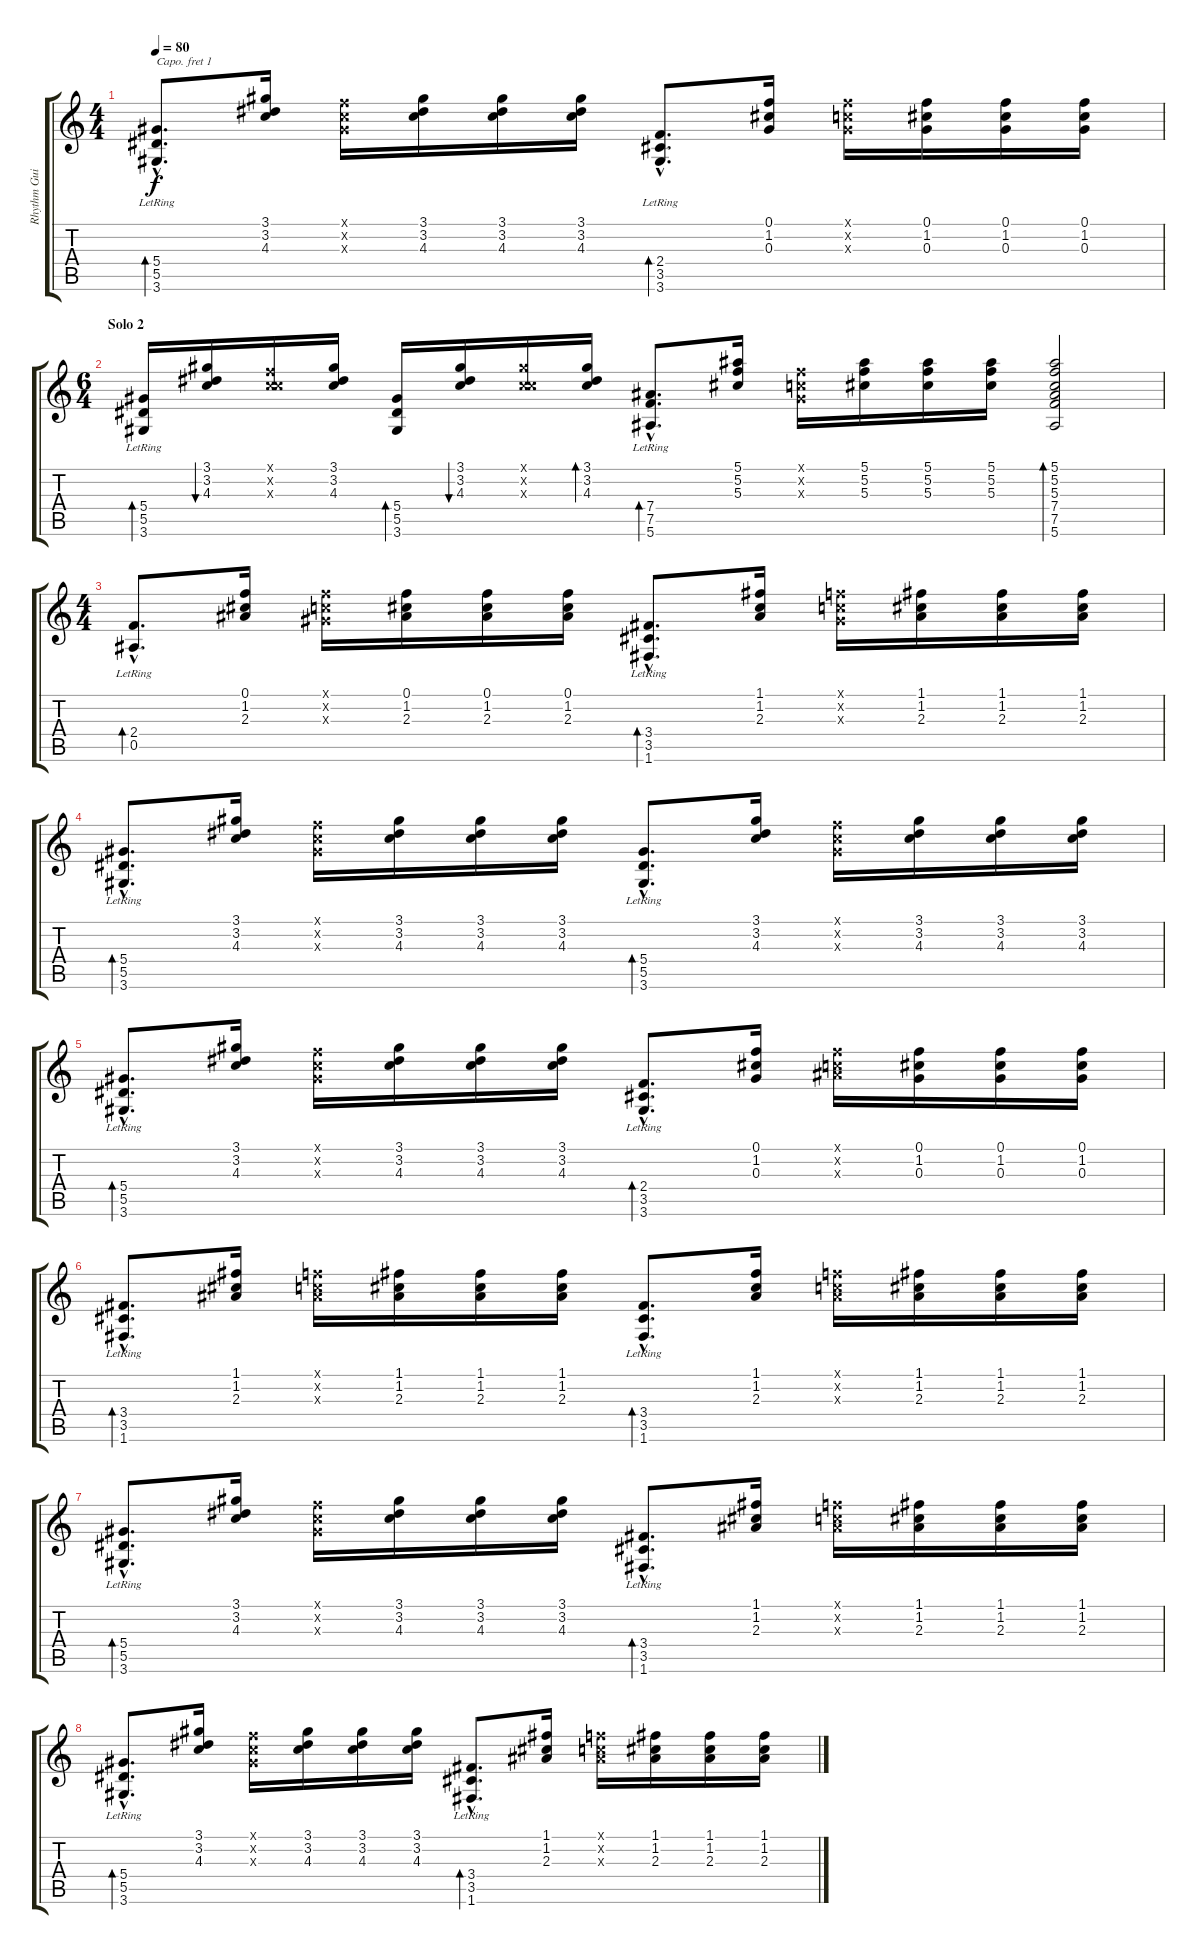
\track ("Rhythm Guitar" "Rhythm Gui") {instrument acousticguitarsteel}
\staff {score tabs}
\capo 1
\tuning (E4 B3 G3 D3 A2 E2) {hide}
\ts (4 4)
\tempo 80
\clef g2
\ks c
(5.4{hac lr} 5.5{hac lr} 3.6{hac lr}).8{d bd 120 dy f} (3.1 3.2 4.3).16 (0.1{x} 0.2{x} 0.3{x}).16 (3.1 3.2 4.3).16 (3.1 3.2 4.3).16 (3.1 3.2 4.3).16 (2.4{hac lr} 3.5{hac lr} 3.6{hac lr}).8{d bd 120} (0.1 1.2 0.3).16 (0.1{x} 0.2{x} 0.3{x}).16 (0.1 1.2 0.3).16 (0.1 1.2 0.3).16 (0.1 1.2 0.3).16 |
\ts (6 4)
\section ("" "Solo 2")
(5.4{lr} 5.5{lr} 3.6{lr}).16{bd 120} (3.1 3.2 4.3).16{bu 120} (0.1{x} 0.2{x} 4.3{x}).16 (3.1 3.2 4.3).16 (5.4 5.5 3.6).16{bd 120} (3.1 3.2 4.3).16{bu 120} (3.1{x} 0.2{x} 4.3{x}).16 (3.1 3.2 4.3).16{bd 120} (7.4{hac lr} 7.5{hac lr} 5.6{hac lr}).8{d bd 120} (5.1 5.2 5.3).16 (0.1{x} 0.2{x} 0.3{x}).16 (5.1 5.2 5.3).16 (5.1 5.2 5.3).16 (5.1 5.2 5.3).16 (5.1 5.2 5.3 7.4 7.5 5.6).2{bd 60} |
\ts (4 4)
(2.4{hac lr} 0.5{hac lr}).8{d bd 120} (0.1 1.2 2.3).16 (0.1{x} 0.2{x} 0.3{x}).16 (0.1 1.2 2.3).16 (0.1 1.2 2.3).16 (0.1 1.2 2.3).16 (3.4{hac lr} 3.5{hac lr} 1.6{hac}).8{d bd 120} (1.1 1.2 2.3).16 (0.1{x} 0.2{x} 0.3{x}).16 (1.1 1.2 2.3).16 (1.1 1.2 2.3).16 (1.1 1.2 2.3).16 |
(5.4{hac lr} 5.5{hac lr} 3.6{hac lr}).8{d bd 120} (3.1 3.2 4.3).16 (0.1{x} 0.2{x} 0.3{x}).16 (3.1 3.2 4.3).16 (3.1 3.2 4.3).16 (3.1 3.2 4.3).16 (5.4{hac lr} 5.5{hac lr} 3.6{hac lr}).8{d bd 120} (3.1 3.2 4.3).16 (0.1{x} 0.2{x} 0.3{x}).16 (3.1 3.2 4.3).16 (3.1 3.2 4.3).16 (3.1 3.2 4.3).16 |
(5.4{hac lr} 5.5{hac lr} 3.6{hac lr}).8{d bd 120} (3.1 3.2 4.3).16 (0.1{x} 0.2{x} 0.3{x}).16 (3.1 3.2 4.3).16 (3.1 3.2 4.3).16 (3.1 3.2 4.3).16 (2.4{hac lr} 3.5{hac lr} 3.6{hac lr}).8{d bd 120} (0.1 1.2 0.3).16 (0.1{x} 0.2{x} 2.3{x}).16 (0.1 1.2 0.3).16 (0.1 1.2 0.3).16 (0.1 1.2 0.3).16 |
(3.4{hac lr} 3.5{hac lr} 1.6{hac lr}).8{d bd 120} (1.1 1.2 2.3).16 (0.1{x} 0.2{x} 2.3{x}).16 (1.1 1.2 2.3).16 (1.1 1.2 2.3).16 (1.1 1.2 2.3).16 (3.4{hac lr} 3.5{hac lr} 1.6{hac lr}).8{d bd 120} (1.1 1.2 2.3).16 (0.1{x} 0.2{x} 2.3{x}).16 (1.1 1.2 2.3).16 (1.1 1.2 2.3).16 (1.1 1.2 2.3).16 |
(5.4{hac lr} 5.5{hac lr} 3.6{hac lr}).8{d bd 120} (3.1 3.2 4.3).16 (0.1{x} 0.2{x} 0.3{x}).16 (3.1 3.2 4.3).16 (3.1 3.2 4.3).16 (3.1 3.2 4.3).16 (3.4{hac lr} 3.5{hac lr} 1.6{hac lr}).8{d bd 120} (1.1 1.2 2.3).16 (0.1{x} 0.2{x} 2.3{x}).16 (1.1 1.2 2.3).16 (1.1 1.2 2.3).16 (1.1 1.2 2.3).16 |
(5.4{hac lr} 5.5{hac lr} 3.6{hac lr}).8{d bd 120} (3.1 3.2 4.3).16 (0.1{x} 0.2{x} 0.3{x}).16 (3.1 3.2 4.3).16 (3.1 3.2 4.3).16 (3.1 3.2 4.3).16 (3.4{hac lr} 3.5{hac lr} 1.6{hac lr}).8{d bd 120} (1.1 1.2 2.3).16 (0.1{x} 0.2{x} 2.3{x}).16 (1.1 1.2 2.3).16 (1.1 1.2 2.3).16 (1.1 1.2 2.3).16
